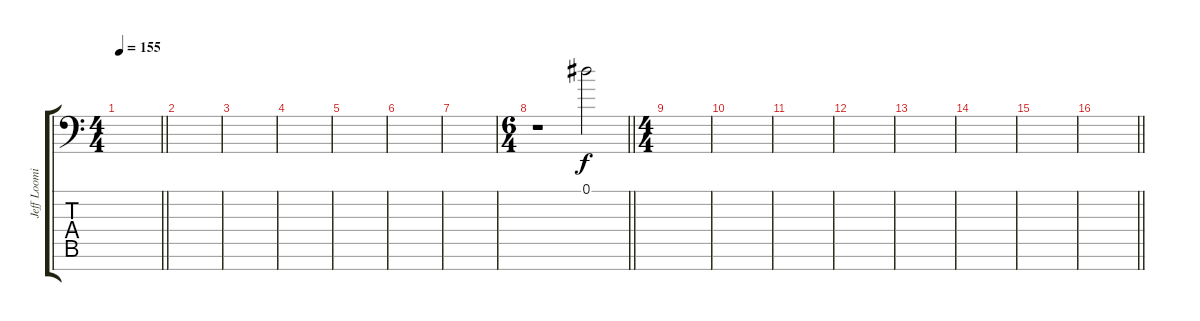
\track ("Jeff Loomis" "Jeff Loomi") {instrument distortionguitar}
\staff {score tabs}
\tuning (Eb4 Bb3 Gb3 Db3 Ab2 Eb2 Bb1) {hide}
\ts (4 4)
\tempo 155
\clef f4
\barLineRight lightlight
\ks c
|
|
|
|
|
|
|
\ts (6 4)
\barLineRight lightlight
r.1 0.1.2{instrument reversecymbal} |
\ts (4 4)
|
|
|
|
|
|
|
\barLineRight lightlight
